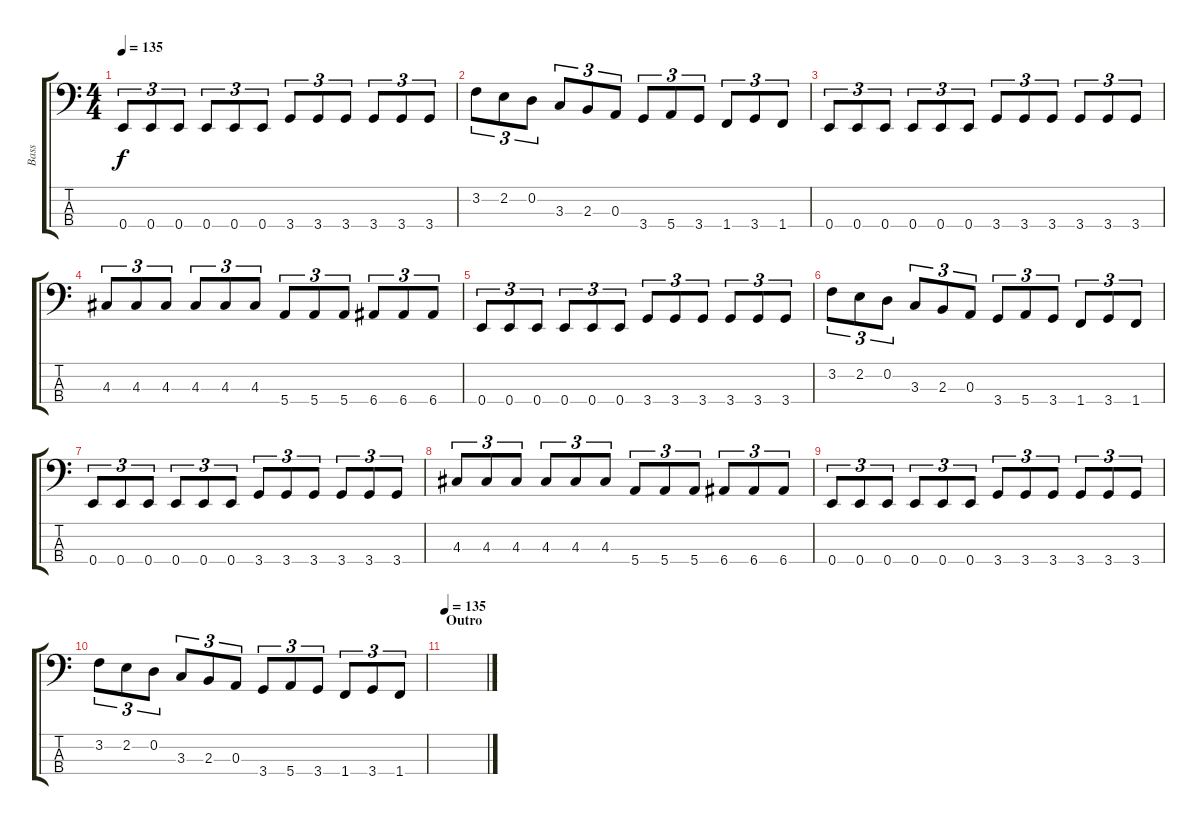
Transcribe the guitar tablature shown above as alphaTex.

\track ("Bass" "Bass") {instrument electricbasspick}
\staff {score tabs}
\tuning (G2 D2 A1 E1) {hide}
\ts (4 4)
\tempo 135
\clef f4
\ks c
0.4.8{tu (3 2) dy f} 0.4.8{tu (3 2)} 0.4.8{tu (3 2)} 0.4.8{tu (3 2)} 0.4.8{tu (3 2)} 0.4.8{tu (3 2)} 3.4.8{tu (3 2)} 3.4.8{tu (3 2)} 3.4.8{tu (3 2)} 3.4.8{tu (3 2)} 3.4.8{tu (3 2)} 3.4.8{tu (3 2)} |
3.2.8{tu (3 2)} 2.2.8{tu (3 2)} 0.2.8{tu (3 2)} 3.3.8{tu (3 2)} 2.3.8{tu (3 2)} 0.3.8{tu (3 2)} 3.4.8{tu (3 2)} 5.4.8{tu (3 2)} 3.4.8{tu (3 2)} 1.4.8{tu (3 2)} 3.4.8{tu (3 2)} 1.4.8{tu (3 2)} |
0.4.8{tu (3 2)} 0.4.8{tu (3 2)} 0.4.8{tu (3 2)} 0.4.8{tu (3 2)} 0.4.8{tu (3 2)} 0.4.8{tu (3 2)} 3.4.8{tu (3 2)} 3.4.8{tu (3 2)} 3.4.8{tu (3 2)} 3.4.8{tu (3 2)} 3.4.8{tu (3 2)} 3.4.8{tu (3 2)} |
4.3.8{tu (3 2)} 4.3.8{tu (3 2)} 4.3.8{tu (3 2)} 4.3.8{tu (3 2)} 4.3.8{tu (3 2)} 4.3.8{tu (3 2)} 5.4.8{tu (3 2)} 5.4.8{tu (3 2)} 5.4.8{tu (3 2)} 6.4.8{tu (3 2)} 6.4.8{tu (3 2)} 6.4.8{tu (3 2)} |
0.4.8{tu (3 2)} 0.4.8{tu (3 2)} 0.4.8{tu (3 2)} 0.4.8{tu (3 2)} 0.4.8{tu (3 2)} 0.4.8{tu (3 2)} 3.4.8{tu (3 2)} 3.4.8{tu (3 2)} 3.4.8{tu (3 2)} 3.4.8{tu (3 2)} 3.4.8{tu (3 2)} 3.4.8{tu (3 2)} |
3.2.8{tu (3 2)} 2.2.8{tu (3 2)} 0.2.8{tu (3 2)} 3.3.8{tu (3 2)} 2.3.8{tu (3 2)} 0.3.8{tu (3 2)} 3.4.8{tu (3 2)} 5.4.8{tu (3 2)} 3.4.8{tu (3 2)} 1.4.8{tu (3 2)} 3.4.8{tu (3 2)} 1.4.8{tu (3 2)} |
0.4.8{tu (3 2)} 0.4.8{tu (3 2)} 0.4.8{tu (3 2)} 0.4.8{tu (3 2)} 0.4.8{tu (3 2)} 0.4.8{tu (3 2)} 3.4.8{tu (3 2)} 3.4.8{tu (3 2)} 3.4.8{tu (3 2)} 3.4.8{tu (3 2)} 3.4.8{tu (3 2)} 3.4.8{tu (3 2)} |
4.3.8{tu (3 2)} 4.3.8{tu (3 2)} 4.3.8{tu (3 2)} 4.3.8{tu (3 2)} 4.3.8{tu (3 2)} 4.3.8{tu (3 2)} 5.4.8{tu (3 2)} 5.4.8{tu (3 2)} 5.4.8{tu (3 2)} 6.4.8{tu (3 2)} 6.4.8{tu (3 2)} 6.4.8{tu (3 2)} |
0.4.8{tu (3 2)} 0.4.8{tu (3 2)} 0.4.8{tu (3 2)} 0.4.8{tu (3 2)} 0.4.8{tu (3 2)} 0.4.8{tu (3 2)} 3.4.8{tu (3 2)} 3.4.8{tu (3 2)} 3.4.8{tu (3 2)} 3.4.8{tu (3 2)} 3.4.8{tu (3 2)} 3.4.8{tu (3 2)} |
3.2.8{tu (3 2)} 2.2.8{tu (3 2)} 0.2.8{tu (3 2)} 3.3.8{tu (3 2)} 2.3.8{tu (3 2)} 0.3.8{tu (3 2)} 3.4.8{tu (3 2)} 5.4.8{tu (3 2)} 3.4.8{tu (3 2)} 1.4.8{tu (3 2)} 3.4.8{tu (3 2)} 1.4.8{tu (3 2)} |
\section ("" "Outro")
\tempo 135
